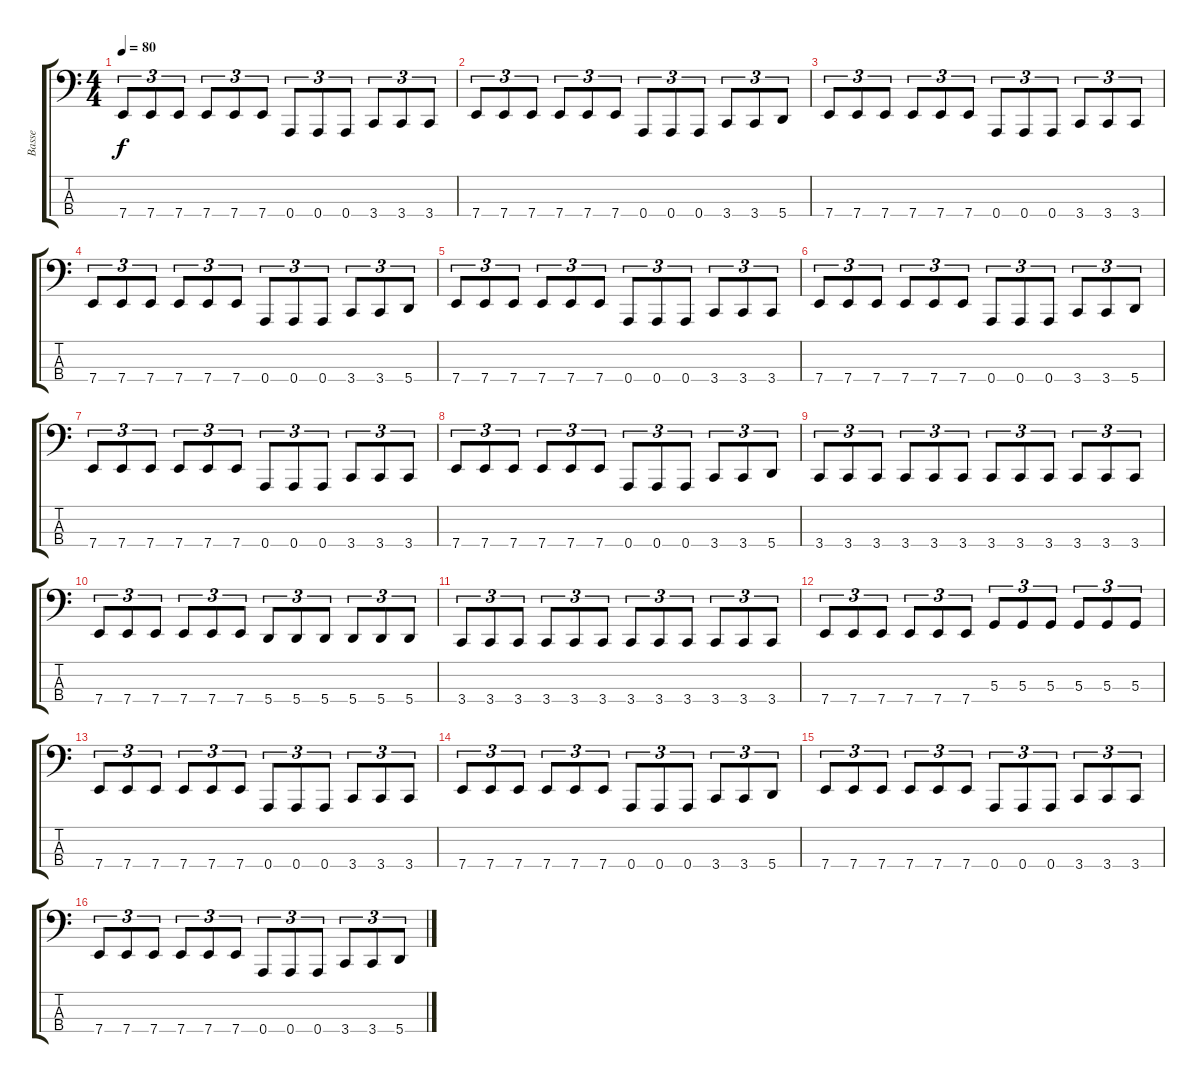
\track ("Basse" "Basse") {instrument electricbasspick}
\staff {score tabs}
\tuning (C2 G1 D1 A0) {hide}
\ts (4 4)
\tempo 80
\clef f4
\ks c
7.4.8{tu (3 2) dy f instrument electricbasspick} 7.4.8{tu (3 2)} 7.4.8{tu (3 2)} 7.4.8{tu (3 2)} 7.4.8{tu (3 2)} 7.4.8{tu (3 2)} 0.4.8{tu (3 2)} 0.4.8{tu (3 2)} 0.4.8{tu (3 2)} 3.4.8{tu (3 2)} 3.4.8{tu (3 2)} 3.4.8{tu (3 2)} |
7.4.8{tu (3 2)} 7.4.8{tu (3 2)} 7.4.8{tu (3 2)} 7.4.8{tu (3 2)} 7.4.8{tu (3 2)} 7.4.8{tu (3 2)} 0.4.8{tu (3 2)} 0.4.8{tu (3 2)} 0.4.8{tu (3 2)} 3.4.8{tu (3 2)} 3.4.8{tu (3 2)} 5.4.8{tu (3 2)} |
7.4.8{tu (3 2)} 7.4.8{tu (3 2)} 7.4.8{tu (3 2)} 7.4.8{tu (3 2)} 7.4.8{tu (3 2)} 7.4.8{tu (3 2)} 0.4.8{tu (3 2)} 0.4.8{tu (3 2)} 0.4.8{tu (3 2)} 3.4.8{tu (3 2)} 3.4.8{tu (3 2)} 3.4.8{tu (3 2)} |
7.4.8{tu (3 2)} 7.4.8{tu (3 2)} 7.4.8{tu (3 2)} 7.4.8{tu (3 2)} 7.4.8{tu (3 2)} 7.4.8{tu (3 2)} 0.4.8{tu (3 2)} 0.4.8{tu (3 2)} 0.4.8{tu (3 2)} 3.4.8{tu (3 2)} 3.4.8{tu (3 2)} 5.4.8{tu (3 2)} |
7.4.8{tu (3 2)} 7.4.8{tu (3 2)} 7.4.8{tu (3 2)} 7.4.8{tu (3 2)} 7.4.8{tu (3 2)} 7.4.8{tu (3 2)} 0.4.8{tu (3 2)} 0.4.8{tu (3 2)} 0.4.8{tu (3 2)} 3.4.8{tu (3 2)} 3.4.8{tu (3 2)} 3.4.8{tu (3 2)} |
7.4.8{tu (3 2)} 7.4.8{tu (3 2)} 7.4.8{tu (3 2)} 7.4.8{tu (3 2)} 7.4.8{tu (3 2)} 7.4.8{tu (3 2)} 0.4.8{tu (3 2)} 0.4.8{tu (3 2)} 0.4.8{tu (3 2)} 3.4.8{tu (3 2)} 3.4.8{tu (3 2)} 5.4.8{tu (3 2)} |
7.4.8{tu (3 2)} 7.4.8{tu (3 2)} 7.4.8{tu (3 2)} 7.4.8{tu (3 2)} 7.4.8{tu (3 2)} 7.4.8{tu (3 2)} 0.4.8{tu (3 2)} 0.4.8{tu (3 2)} 0.4.8{tu (3 2)} 3.4.8{tu (3 2)} 3.4.8{tu (3 2)} 3.4.8{tu (3 2)} |
7.4.8{tu (3 2)} 7.4.8{tu (3 2)} 7.4.8{tu (3 2)} 7.4.8{tu (3 2)} 7.4.8{tu (3 2)} 7.4.8{tu (3 2)} 0.4.8{tu (3 2)} 0.4.8{tu (3 2)} 0.4.8{tu (3 2)} 3.4.8{tu (3 2)} 3.4.8{tu (3 2)} 5.4.8{tu (3 2)} |
3.4.8{tu (3 2)} 3.4.8{tu (3 2)} 3.4.8{tu (3 2)} 3.4.8{tu (3 2)} 3.4.8{tu (3 2)} 3.4.8{tu (3 2)} 3.4.8{tu (3 2)} 3.4.8{tu (3 2)} 3.4.8{tu (3 2)} 3.4.8{tu (3 2)} 3.4.8{tu (3 2)} 3.4.8{tu (3 2)} |
7.4.8{tu (3 2)} 7.4.8{tu (3 2)} 7.4.8{tu (3 2)} 7.4.8{tu (3 2)} 7.4.8{tu (3 2)} 7.4.8{tu (3 2)} 5.4.8{tu (3 2)} 5.4.8{tu (3 2)} 5.4.8{tu (3 2)} 5.4.8{tu (3 2)} 5.4.8{tu (3 2)} 5.4.8{tu (3 2)} |
3.4.8{tu (3 2)} 3.4.8{tu (3 2)} 3.4.8{tu (3 2)} 3.4.8{tu (3 2)} 3.4.8{tu (3 2)} 3.4.8{tu (3 2)} 3.4.8{tu (3 2)} 3.4.8{tu (3 2)} 3.4.8{tu (3 2)} 3.4.8{tu (3 2)} 3.4.8{tu (3 2)} 3.4.8{tu (3 2)} |
7.4.8{tu (3 2)} 7.4.8{tu (3 2)} 7.4.8{tu (3 2)} 7.4.8{tu (3 2)} 7.4.8{tu (3 2)} 7.4.8{tu (3 2)} 5.3.8{tu (3 2)} 5.3.8{tu (3 2)} 5.3.8{tu (3 2)} 5.3.8{tu (3 2)} 5.3.8{tu (3 2)} 5.3.8{tu (3 2)} |
7.4.8{tu (3 2)} 7.4.8{tu (3 2)} 7.4.8{tu (3 2)} 7.4.8{tu (3 2)} 7.4.8{tu (3 2)} 7.4.8{tu (3 2)} 0.4.8{tu (3 2)} 0.4.8{tu (3 2)} 0.4.8{tu (3 2)} 3.4.8{tu (3 2)} 3.4.8{tu (3 2)} 3.4.8{tu (3 2)} |
7.4.8{tu (3 2)} 7.4.8{tu (3 2)} 7.4.8{tu (3 2)} 7.4.8{tu (3 2)} 7.4.8{tu (3 2)} 7.4.8{tu (3 2)} 0.4.8{tu (3 2)} 0.4.8{tu (3 2)} 0.4.8{tu (3 2)} 3.4.8{tu (3 2)} 3.4.8{tu (3 2)} 5.4.8{tu (3 2)} |
7.4.8{tu (3 2)} 7.4.8{tu (3 2)} 7.4.8{tu (3 2)} 7.4.8{tu (3 2)} 7.4.8{tu (3 2)} 7.4.8{tu (3 2)} 0.4.8{tu (3 2)} 0.4.8{tu (3 2)} 0.4.8{tu (3 2)} 3.4.8{tu (3 2)} 3.4.8{tu (3 2)} 3.4.8{tu (3 2)} |
7.4.8{tu (3 2)} 7.4.8{tu (3 2)} 7.4.8{tu (3 2)} 7.4.8{tu (3 2)} 7.4.8{tu (3 2)} 7.4.8{tu (3 2)} 0.4.8{tu (3 2)} 0.4.8{tu (3 2)} 0.4.8{tu (3 2)} 3.4.8{tu (3 2)} 3.4.8{tu (3 2)} 5.4.8{tu (3 2)}
